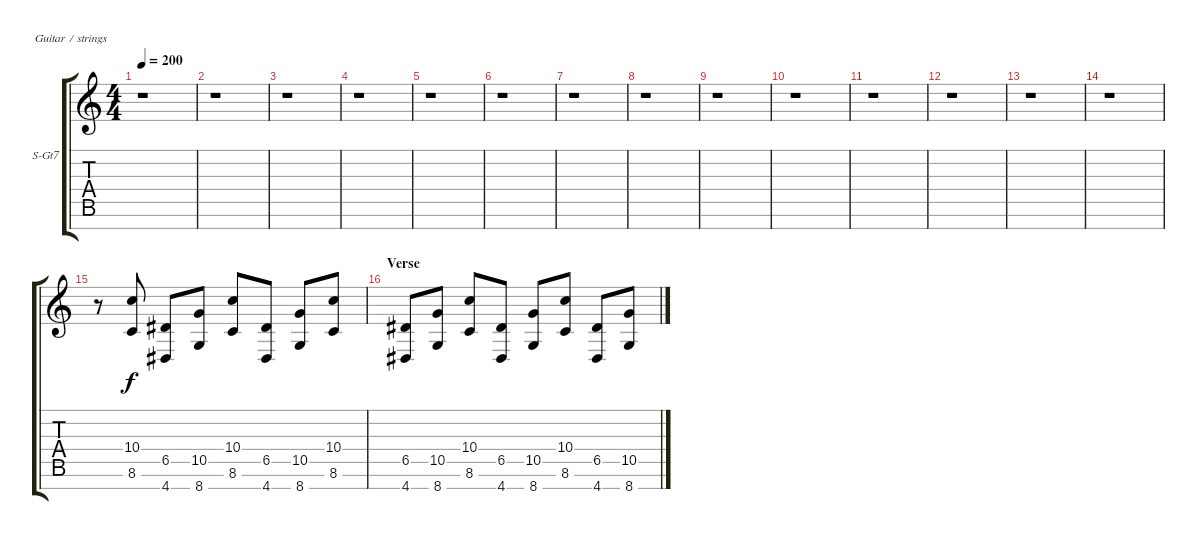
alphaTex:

\bracketExtendMode groupsimilarinstruments
\firstSystemTrackNameOrientation horizontal
\otherSystemsTrackNameOrientation horizontal
\track ("Keyboard" "S-Gt7") {instrument lead1square}
\staff {score tabs}
\tuning (E4 B3 G3 D3 A2 E2 B1)
\displaytranspose 12
\ts (4 4)
\tempo 200
\clef g2
\ks aminor
r.1{dy f} |
r.1 |
r.1 |
r.1 |
r.1 |
r.1 |
r.1 |
r.1 |
r.1 |
r.1 |
r.1 |
r.1 |
r.1 |
r.1 |
r.8 (10.4 8.6).8 (6.5 4.7).8 (10.5 8.7).8 (10.4 8.6).8 (6.5 4.7).8 (10.5 8.7).8 (10.4 8.6).8 |
\section ("" "Verse")
(6.5 4.7).8 (10.5 8.7).8 (10.4 8.6).8 (6.5 4.7).8 (10.5 8.7).8 (10.4 8.6).8 (6.5 4.7).8 (10.5 8.7).8
